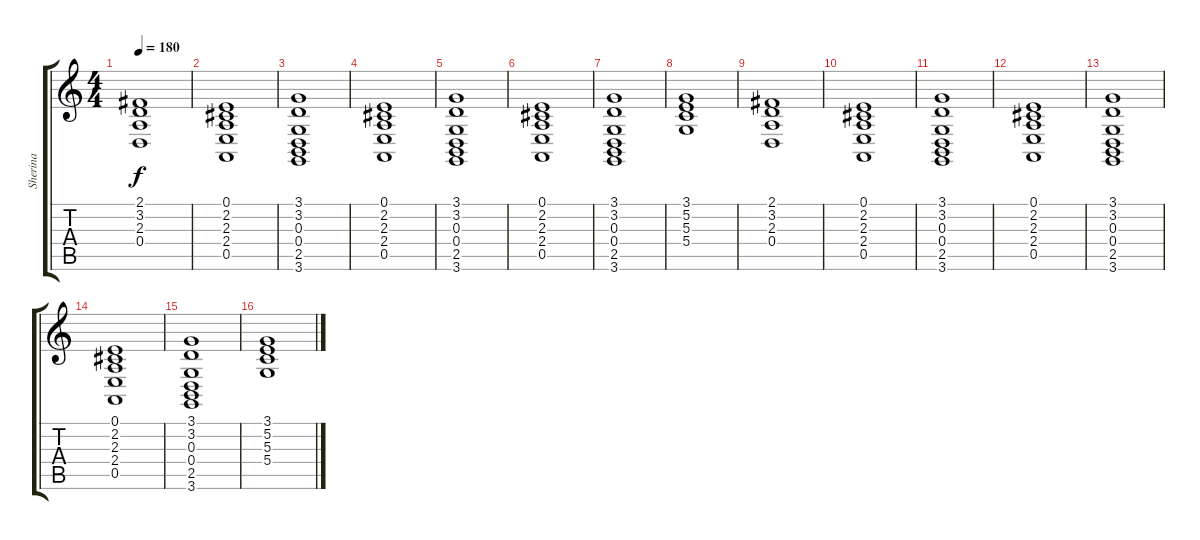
\track ("Sherina" "Sherina") {instrument brightacousticpiano}
\staff {score tabs}
\tuning (E4 B3 G3 D3 A2 E2) {hide}
\ts (4 4)
\tempo 180
\clef g2
\ks c
(2.1 3.2 2.3 0.4).1{dy f} |
(0.1 2.2 2.3 2.4 0.5).1 |
(3.1 3.2 0.3 0.4 2.5 3.6).1 |
(0.1 2.2 2.3 2.4 0.5).1 |
(3.1 3.2 0.3 0.4 2.5 3.6).1 |
(0.1 2.2 2.3 2.4 0.5).1 |
(3.1 3.2 0.3 0.4 2.5 3.6).1 |
(3.1 5.2 5.3 5.4).1 |
(2.1 3.2 2.3 0.4).1 |
(0.1 2.2 2.3 2.4 0.5).1 |
(3.1 3.2 0.3 0.4 2.5 3.6).1 |
(0.1 2.2 2.3 2.4 0.5).1 |
(3.1 3.2 0.3 0.4 2.5 3.6).1 |
(0.1 2.2 2.3 2.4 0.5).1 |
(3.1 3.2 0.3 0.4 2.5 3.6).1 |
(3.1 5.2 5.3 5.4).1
